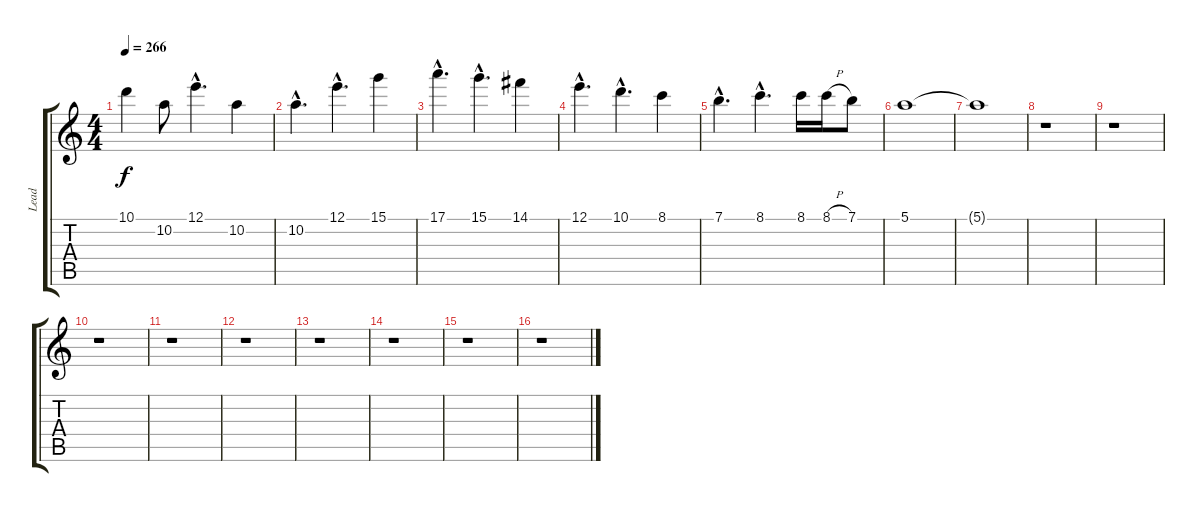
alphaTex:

\track ("Lead" "Lead") {instrument overdrivenguitar}
\staff {score tabs}
\tuning (E4 B3 G3 D3 A2 E2) {hide}
\ts (4 4)
\tempo 266
\clef g2
\ks c
10.1.4{dy f} 10.2.8 12.1{hac}.4{d} 10.2.4 |
10.2{hac}.4{d} 12.1{hac}.4{d} 15.1.4 |
17.1{hac}.4{d} 15.1{hac}.4{d} 14.1.4 |
12.1{hac}.4{d} 10.1{hac}.4{d} 8.1.4 |
7.1{hac}.4{d} 8.1{hac}.4{d} 8.1.16 8.1{h}.16 7.1.8 |
5.1.1 |
5.1{t}.1 |
r.1 |
r.1 |
r.1 |
r.1 |
r.1 |
r.1 |
r.1 |
r.1 |
r.1
